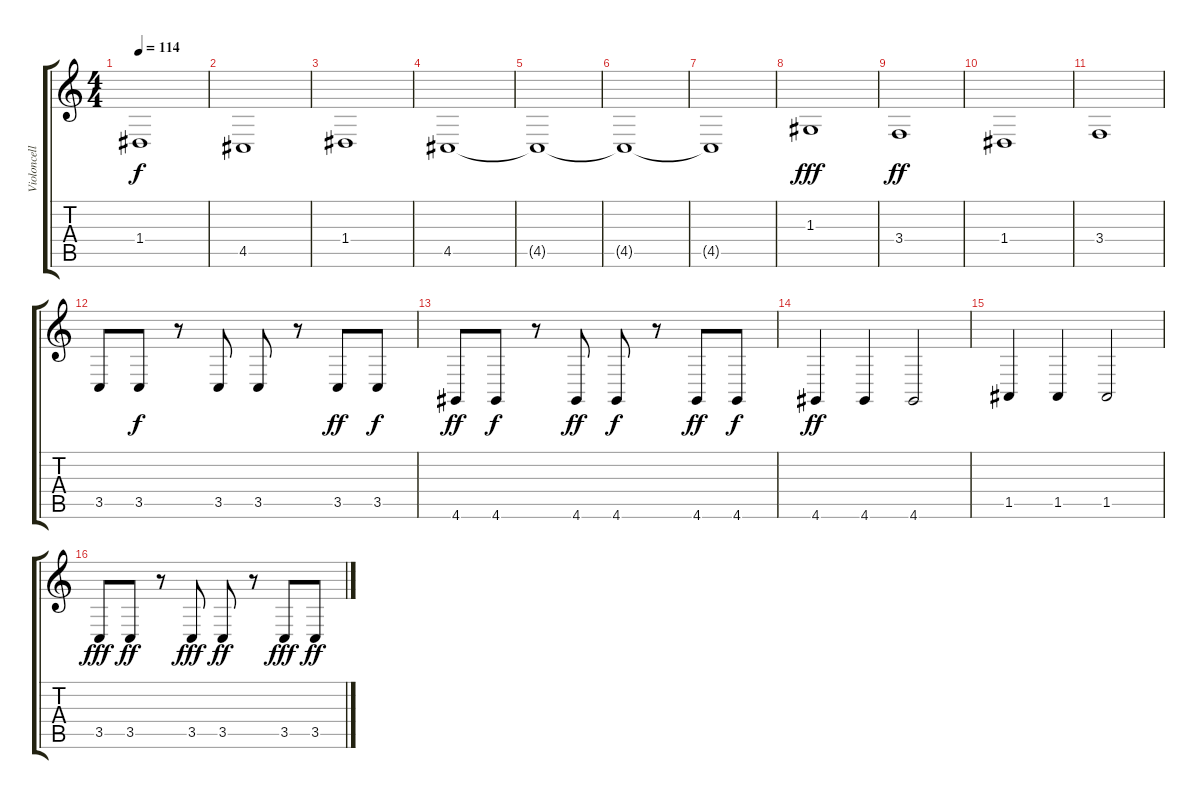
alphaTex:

\track ("Violoncello" "Violoncell") {instrument stringensemble1}
\staff {score tabs}
\tuning (E4 B3 G3 D3 A2 E2) {hide}
\ts (4 4)
\tempo 114
\clef g2
\ks c
1.4.1{dy f} |
4.5.1 |
1.4.1 |
4.5.1 |
4.5{t}.1 |
4.5{t}.1 |
4.5{t}.1 |
1.3.1{dy fff} |
3.4.1{dy ff} |
1.4.1 |
3.4.1 |
3.5.8 3.5.8{dy f} r.8 3.5.8 3.5.8 r.8 3.5.8{dy ff} 3.5.8{dy f} |
4.6.8{dy ff} 4.6.8{dy f} r.8 4.6.8{dy ff} 4.6.8{dy f} r.8 4.6.8{dy ff} 4.6.8{dy f} |
4.6.4{dy ff} 4.6.4 4.6.2 |
1.5.4 1.5.4 1.5.2 |
3.5.8{dy fff} 3.5.8{dy ff} r.8 3.5.8{dy fff} 3.5.8{dy ff} r.8 3.5.8{dy fff} 3.5.8{dy ff}
